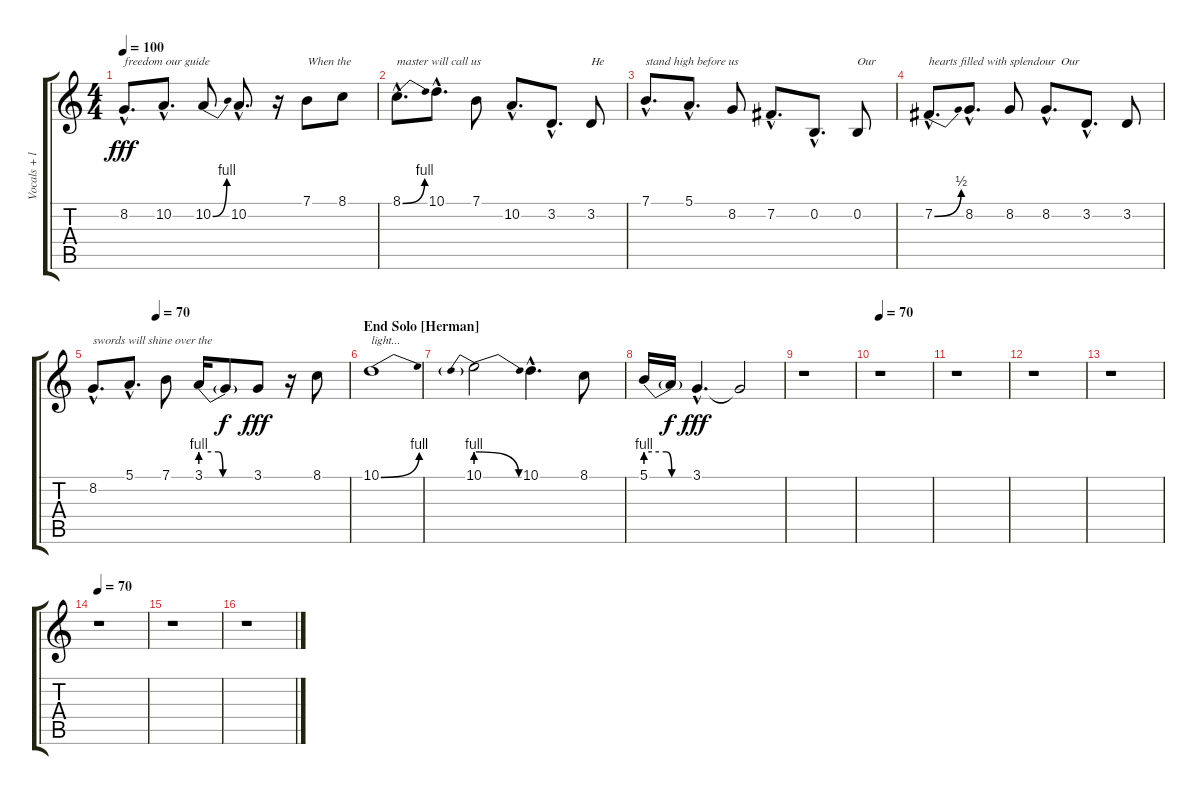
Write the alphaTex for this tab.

\track ("Vocals + lyrics" "Vocals + l") {instrument lead2sawtooth}
\staff {score tabs}
\tuning (E4 B3 G3 D3 A2 E2) {hide}
\ts (4 4)
\tempo 100
\clef g2
\ks c
8.2{hac}.8{d txt "freedom our guide " dy fff} 10.2{hac}.8{d} 10.2{be (bend 0 0 60 4)}.8 10.2{hac}.8{d} r.16 7.1.8{txt "When the"} 8.1.8 |
8.1{be (bend 0 0 60 4) hac}.8{d txt "master will call us "} 10.1{hac}.8{d} 7.1.8 10.2{hac}.8{d} 3.2{hac}.8{d} 3.2.8{txt "He"} |
7.1{hac}.8{d txt "stand high before us "} 5.1{hac}.8{d} 8.2.8 7.2{hac}.8{d} 0.2{hac}.8{d} 0.2.8{txt "Our"} |
7.2{be (bend 0 0 60 2) hac}.8{d txt "hearts filled with splendour  Our"} 8.2{hac}.8{d} 8.2.8 8.2{hac}.8{d} 3.2{hac}.8{d} 3.2.8 |
\tempo (70 0.25)
8.2{hac}.8{d txt "swords will shine over the"} 5.1{hac}.8{d} 7.1.8 3.1{be (custom 0 4 20 4 25 0 60 0)}.16 3.1{t}.8{dy f} 3.1.8{dy fff} r.16 8.1.8 |
\section ("" "End Solo [Herman]")
10.1{be (bend 0 0 60 4)}.1{txt "light..."} |
10.1{be (prebendrelease 0 4 60 0)}.2 10.1{hac}.4{d} 8.1.8 |
5.1{be (custom 0 4 26 4 33 0 60 0)}.16 5.1{t}.16{dy f} 3.1{hac}.4{d dy fff} 3.1{t}.2 |
r.1 |
\tempo 70
r.1 |
r.1 |
r.1 |
r.1 |
\section ("" "")
\tempo 70
r.1 |
r.1 |
r.1
